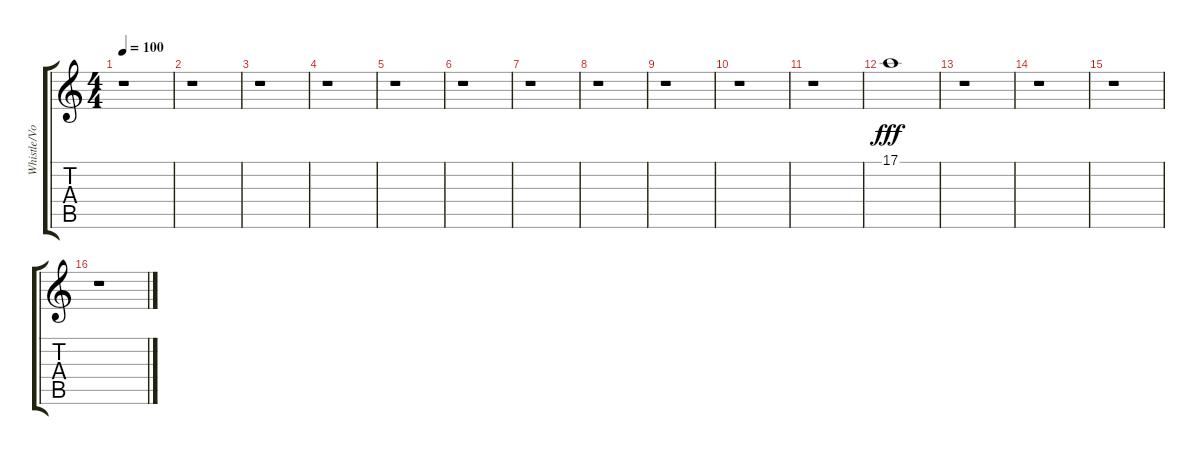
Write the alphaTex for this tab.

\track ("Whistle/Voices 2" "Whistle/Vo") {instrument fx5brightness}
\staff {score tabs}
\tuning (E4 B3 G3 D3 A2 E2) {hide}
\ts (4 4)
\tempo 100
\clef g2
\ks c
r.1{dy fff} |
r.1 |
r.1 |
r.1 |
r.1 |
r.1 |
r.1 |
r.1 |
r.1 |
r.1 |
r.1 |
17.1.1 |
r.1 |
r.1 |
r.1 |
r.1
